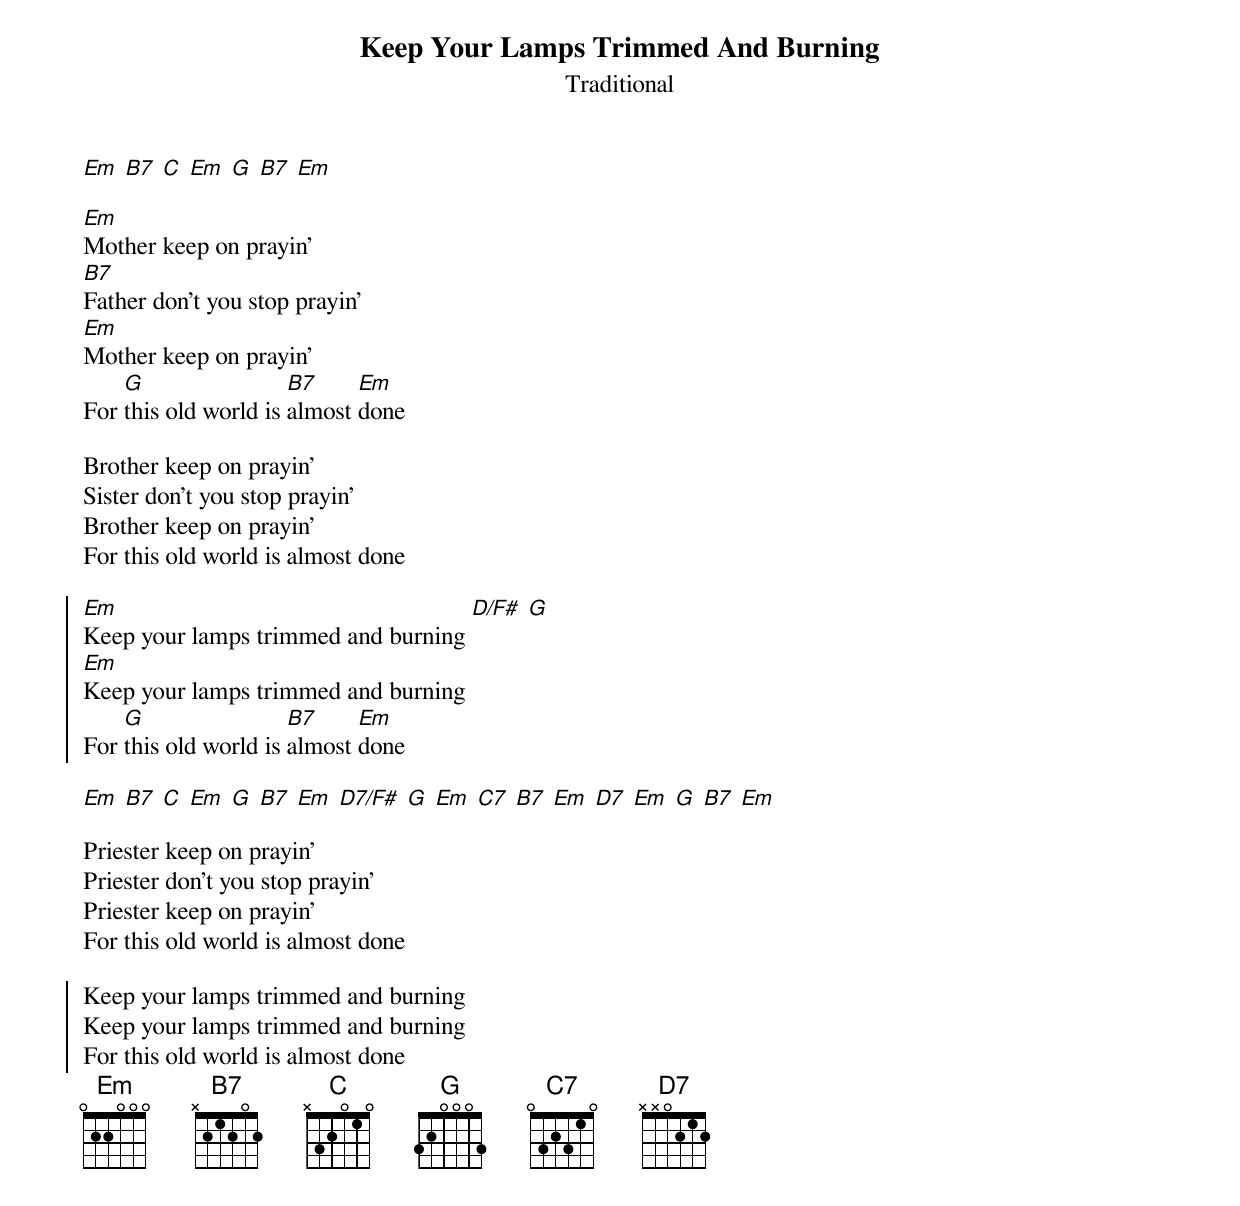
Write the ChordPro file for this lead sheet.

{t:Keep Your Lamps Trimmed And Burning}
{st:Traditional}

[Em] [B7] [C] [Em] [G] [B7] [Em]

[Em]Mother keep on prayin'
[B7]Father don't you stop prayin'
[Em]Mother keep on prayin'
For [G]this old world is [B7]almost [Em]done

Brother keep on prayin'
Sister don't you stop prayin'
Brother keep on prayin'
For this old world is almost done

{soc}
[Em]Keep your lamps trimmed and burning [D/F#] [G]
[Em]Keep your lamps trimmed and burning
For [G]this old world is [B7]almost [Em]done
{eoc}

[Em] [B7] [C] [Em] [G] [B7] [Em] [D7/F#] [G] [Em] [C7] [B7] [Em] [D7] [Em] [G] [B7] [Em]

Priester keep on prayin'
Priester don't you stop prayin'
Priester keep on prayin'
For this old world is almost done

{soc}
Keep your lamps trimmed and burning
Keep your lamps trimmed and burning
For this old world is almost done
{eoc}
